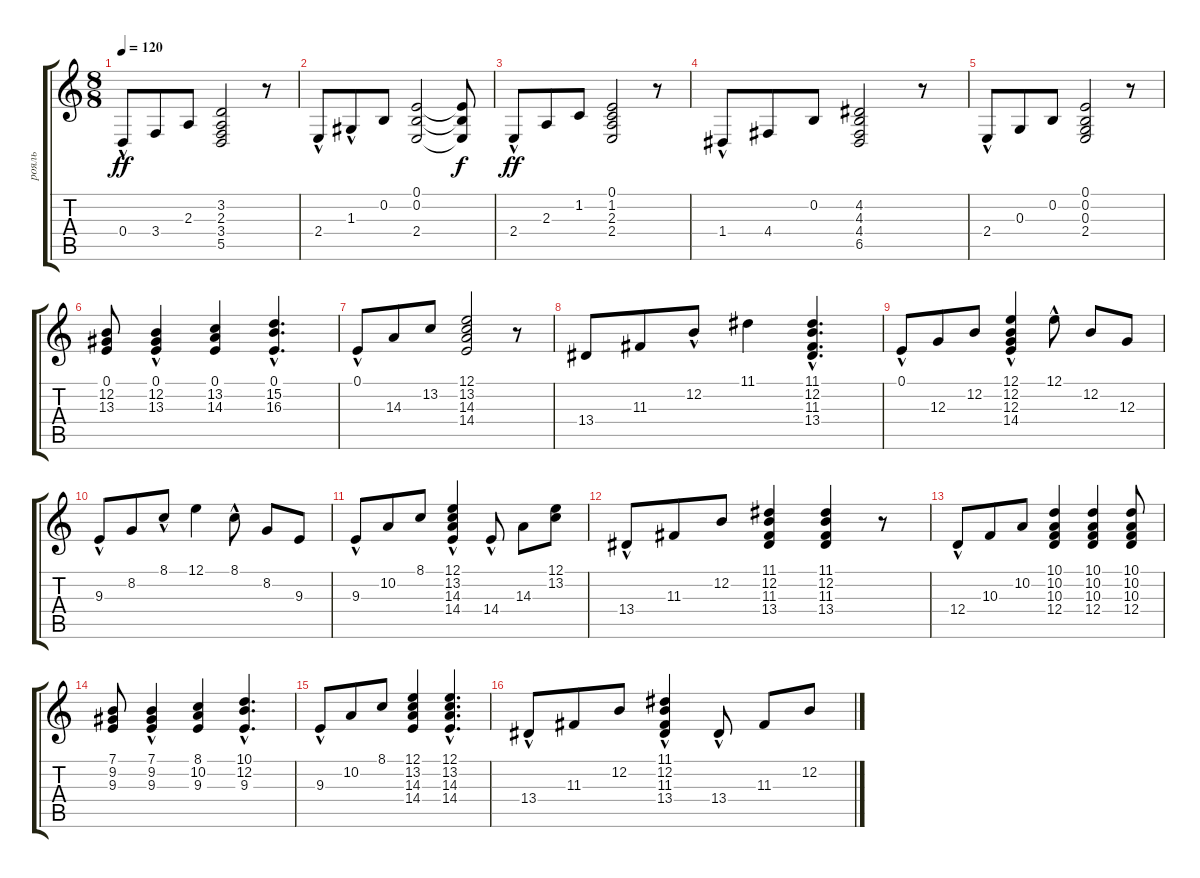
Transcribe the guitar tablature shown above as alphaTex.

\track ("рояль" "рояль") {instrument brightacousticpiano}
\staff {score tabs}
\tuning (E4 B3 G3 D3 A2 E2) {hide}
\ts (8 8)
\tempo 120
\clef g2
\ks c
0.4{hac}.8{dy ff} 3.4.8 2.3.8 (3.2 2.3 3.4 5.5).2 r.8 |
2.4{hac}.8 1.3{hac}.8 0.2.8 (0.1 0.2 2.4).2 (0.1{t} 0.2{t} 2.4{t}).8{dy f} |
2.4{hac}.8{dy ff} 2.3.8 1.2.8 (0.1 1.2 2.3 2.4).2 r.8 |
1.4{hac}.8 4.4.8 0.2.8 (4.2 4.3 4.4 6.5).2 r.8 |
2.4{hac}.8 0.3.8 0.2.8 (0.1 0.2 0.3 2.4).2 r.8 |
(0.1 12.2 13.3).8 (0.1 12.2 13.3{hac}).4 (0.1 13.2 14.3).4 (0.1{hac} 15.2{hac} 16.3{hac}).4{d} |
0.1{hac}.8 14.3.8 13.2.8 (12.1 13.2 14.3 14.4).2 r.8 |
13.4.8 11.3.8 12.2{hac}.8 11.1.4 (11.1{hac} 12.2{hac} 11.3{hac} 13.4{hac}).4{d} |
0.1{hac}.8 12.3.8 12.2.8 (12.1 12.2{hac} 12.3 14.4).4 12.1{hac}.8 12.2.8 12.3.8 |
9.3{hac}.8 8.2.8 8.1{hac}.8 12.1.4 8.1{hac}.8 8.2.8 9.3.8 |
9.3{hac}.8 10.2.8 8.1.8 (12.1 13.2 14.3{hac} 14.4).4 14.4{hac}.8 14.3.8 (12.1 13.2).8 |
13.4{hac}.8 11.3.8 12.2.8 (11.1 12.2 11.3 13.4).4 (11.1 12.2 11.3 13.4).4 r.8 |
12.4{hac}.8 10.3.8 10.2.8 (10.1 10.2 10.3 12.4).4 (10.1 10.2 10.3 12.4).4 (10.1 10.2 10.3 12.4).8 |
(7.1 9.2 9.3).8 (7.1 9.2{hac} 9.3).4 (8.1 10.2 9.3).4 (10.1{hac} 12.2{hac} 9.3).4{d} |
9.3{hac}.8 10.2.8 8.1.8 (12.1 13.2 14.3 14.4).4 (12.1{hac} 13.2{hac} 14.3{hac} 14.4{hac}).4{d} |
13.4{hac}.8 11.3.8 12.2.8 (11.1 12.2 11.3{hac} 13.4).4 13.4{hac}.8 11.3.8 12.2.8
